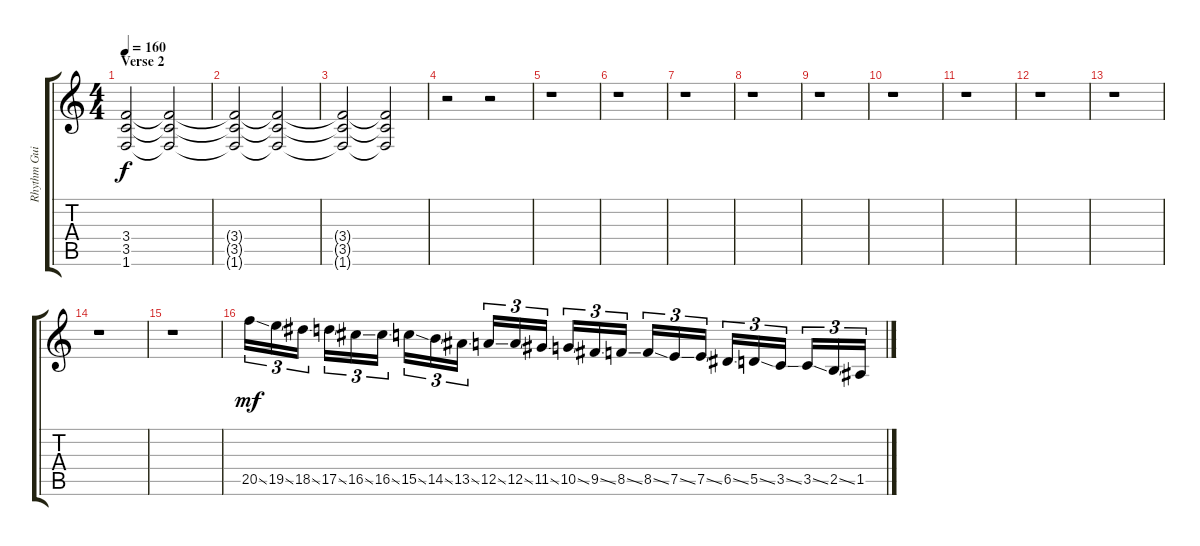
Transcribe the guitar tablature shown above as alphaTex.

\track ("Rhythm Guitar 2" "Rhythm Gui") {instrument overdrivenguitar}
\staff {score tabs}
\tuning (E4 B3 G3 D3 A2 E2) {hide}
\ts (4 4)
\section ("" "Verse 2")
\tempo 160
\clef g2
\ks c
(3.4 3.5 1.6).2{dy f} (3.4{t} 3.5{t} 1.6{t}).2{volume 12} |
(3.4{t} 3.5{t} 1.6{t}).2{volume 9} (3.4{t} 3.5{t} 1.6{t}).2{volume 6} |
(3.4{t} 3.5{t} 1.6{t}).2{volume 3} (3.4{t} 3.5{t} 1.6{t}).2{volume 0} |
r.2 r.2{volume 14} |
r.1 |
r.1 |
r.1 |
r.1 |
r.1 |
r.1 |
r.1 |
r.1 |
r.1 |
r.1 |
r.1 |
20.5{ss}.16{tu (3 2) dy mf} 19.5{ss}.16{tu (3 2)} 18.5{ss}.16{tu (3 2)} 17.5{ss}.16{tu (3 2)} 16.5{ss}.16{tu (3 2)} 16.5{ss}.16{tu (3 2)} 15.5{ss}.16{tu (3 2)} 14.5{ss}.16{tu (3 2)} 13.5{ss}.16{tu (3 2)} 12.5{ss}.16{tu (3 2)} 12.5{ss}.16{tu (3 2)} 11.5{ss}.16{tu (3 2)} 10.5{ss}.16{tu (3 2)} 9.5{ss}.16{tu (3 2)} 8.5{ss}.16{tu (3 2)} 8.5{ss}.16{tu (3 2)} 7.5{ss}.16{tu (3 2)} 7.5{ss}.16{tu (3 2)} 6.5{ss}.16{tu (3 2)} 5.5{ss}.16{tu (3 2)} 3.5{ss}.16{tu (3 2)} 3.5{ss}.16{tu (3 2)} 2.5{ss}.16{tu (3 2)} 1.5.16{tu (3 2)}
